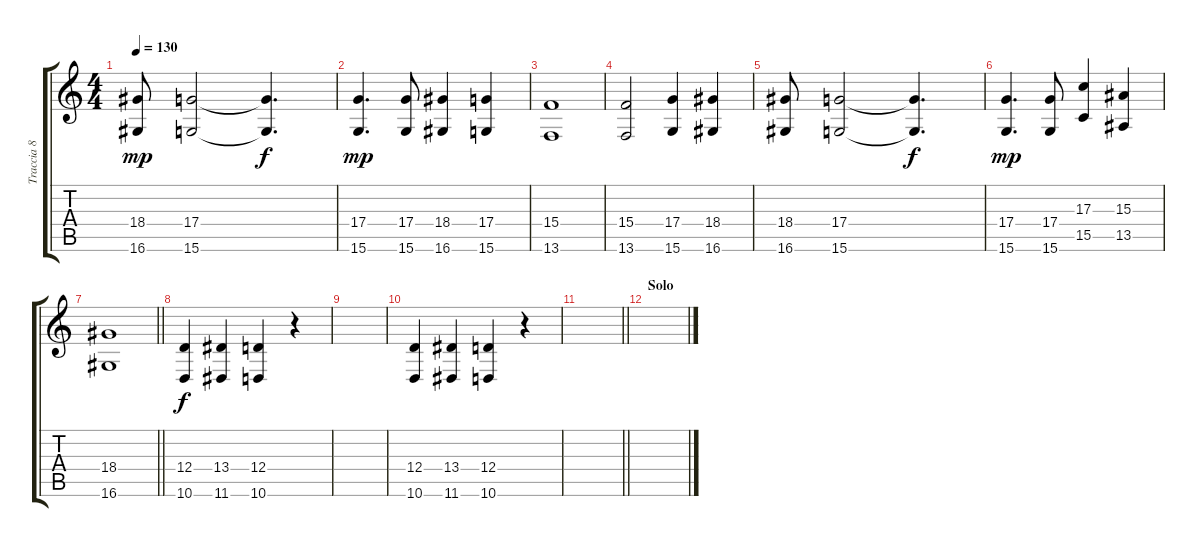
\track ("Traccia 8" "Traccia 8") {instrument synthvoice}
\staff {score tabs}
\tuning (E4 B3 G3 D3 A2 E2) {hide}
\ts (4 4)
\tempo 130
\clef g2
\ks c
(18.4 16.6).8{dy mp} (17.4 15.6).2 (17.4{t} 15.6{t}).4{d dy f} |
(17.4 15.6).4{d dy mp} (17.4 15.6).8 (18.4 16.6).4 (17.4 15.6).4 |
(15.4 13.6).1 |
(15.4 13.6).2 (17.4 15.6).4 (18.4 16.6).4 |
(18.4 16.6).8 (17.4 15.6).2 (17.4{t} 15.6{t}).4{d dy f} |
(17.4 15.6).4{d dy mp} (17.4 15.6).8 (17.3 15.5).4 (15.3 13.5).4 |
\barLineRight lightlight
(18.4 16.6).1 |
(12.4 10.6).4{dy f} (13.4 11.6).4 (12.4 10.6).4 r.4 |
|
(12.4 10.6).4 (13.4 11.6).4 (12.4 10.6).4 r.4 |
\barLineRight lightlight
|
\section ("" "Solo")
